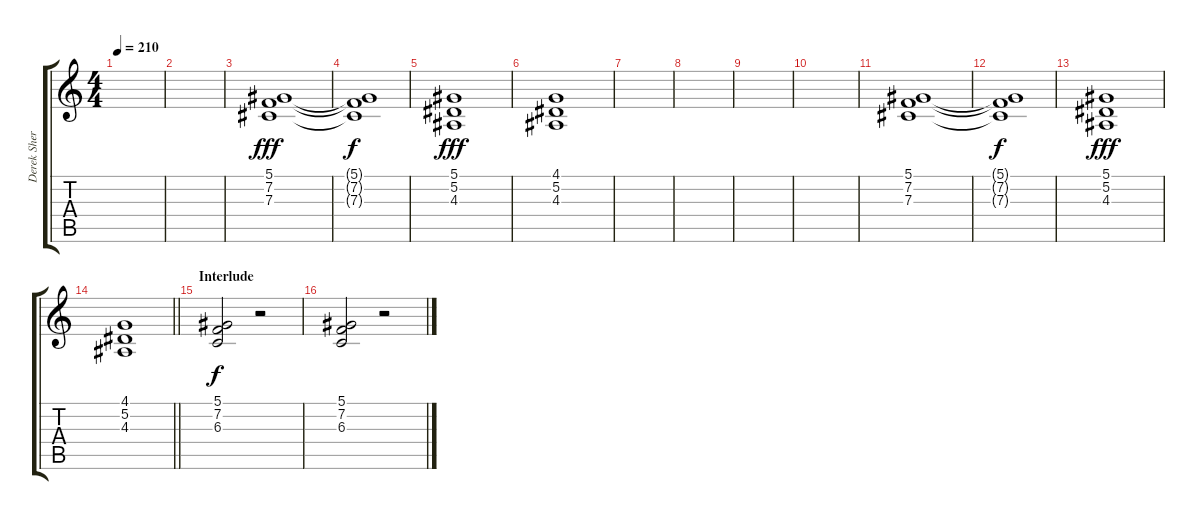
\track ("Derek Sherinian" "Derek Sher") {instrument choiraahs}
\staff {score tabs}
\tuning (Eb4 Bb3 Gb3 Db3 Ab2 Eb2) {hide}
\ts (4 4)
\tempo 210
\clef g2
\ks c
|
|
(5.1 7.2 7.3).1{dy fff} |
(5.1{t} 7.2{t} 7.3{t}).1{dy f} |
(5.1 5.2 4.3).1{dy fff} |
(4.1 5.2 4.3).1 |
|
|
|
|
(5.1 7.2 7.3).1 |
(5.1{t} 7.2{t} 7.3{t}).1{dy f} |
(5.1 5.2 4.3).1{dy fff} |
\barLineRight lightlight
(4.1 5.2 4.3).1 |
\section ("" "Interlude")
(5.1 7.2 6.3).2{dy f} r.2 |
(5.1 7.2 6.3).2 r.2
